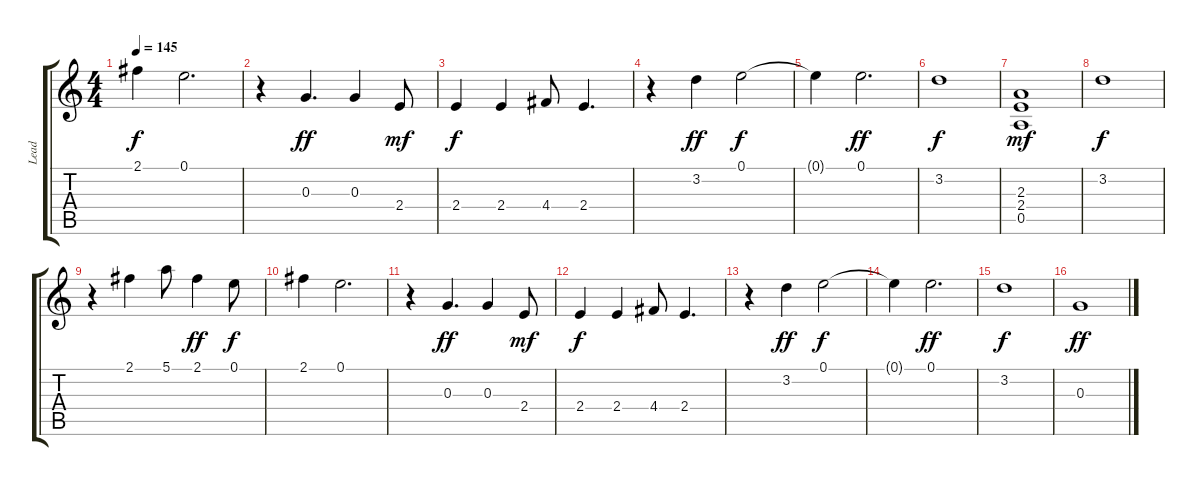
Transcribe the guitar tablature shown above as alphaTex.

\track ("Lead" "Lead") {instrument electricguitarjazz}
\staff {score tabs}
\tuning (E4 B3 G3 D3 A2 E2) {hide}
\ts (4 4)
\tempo 145
\clef g2
\ks c
2.1.4{dy f} 0.1.2{d} |
r.4 0.3.4{d dy ff} 0.3.4 2.4.8{dy mf} |
2.4.4{dy f} 2.4.4 4.4.8 2.4.4{d} |
r.4 3.2.4{dy ff} 0.1.2{dy f} |
0.1{t}.4 0.1.2{d dy ff} |
3.2.1{dy f} |
(2.3 2.4 0.5).1{dy mf} |
3.2.1{dy f} |
r.4 2.1.4 5.1.8 2.1.4{dy ff} 0.1.8{dy f} |
2.1.4 0.1.2{d} |
r.4 0.3.4{d dy ff} 0.3.4 2.4.8{dy mf} |
2.4.4{dy f} 2.4.4 4.4.8 2.4.4{d} |
r.4 3.2.4{dy ff} 0.1.2{dy f} |
0.1{t}.4 0.1.2{d dy ff} |
3.2.1{dy f} |
0.3.1{dy ff}
